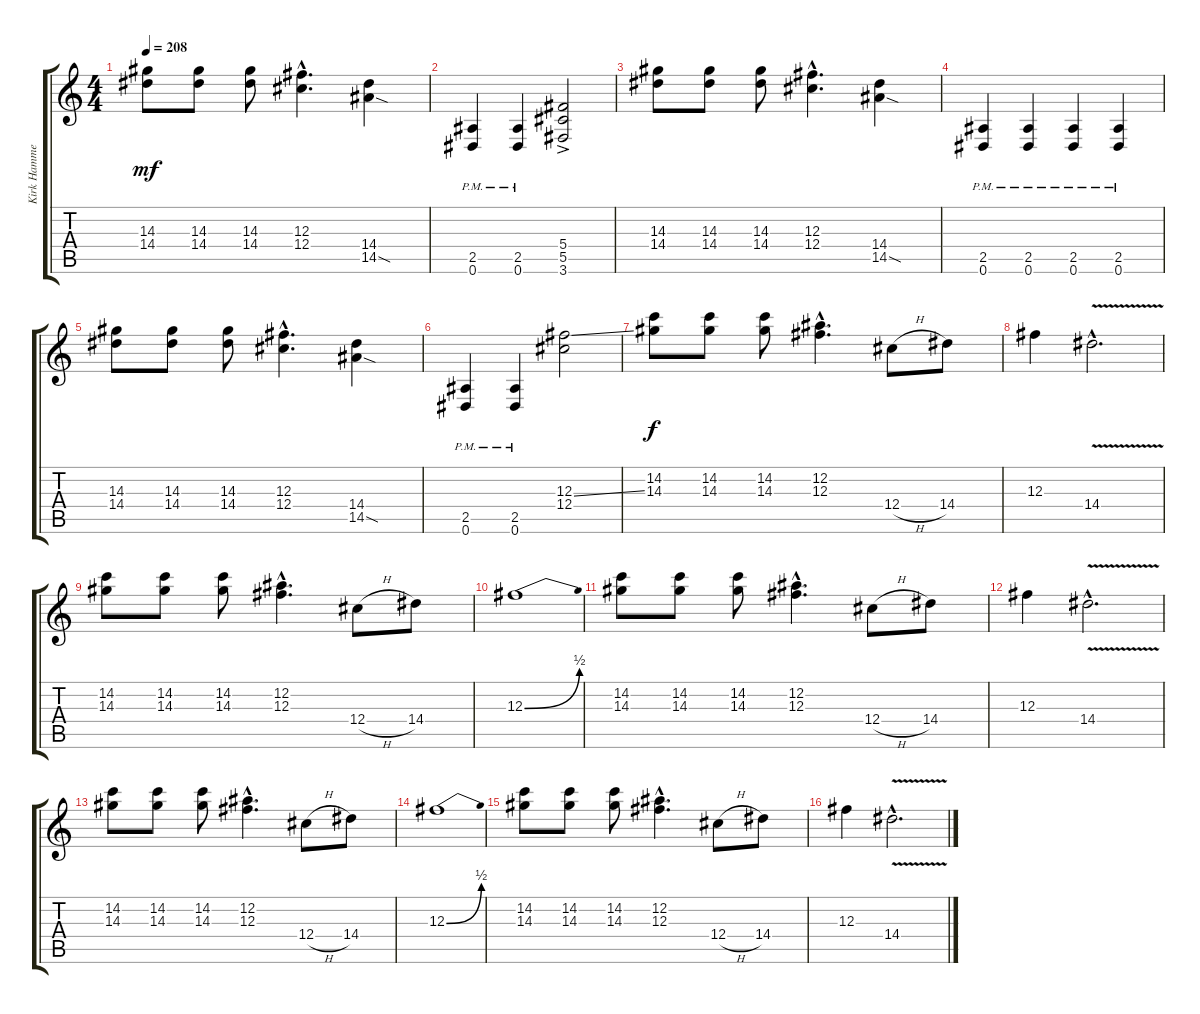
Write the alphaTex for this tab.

\track ("Kirk Hammett (Guitar 2)" "Kirk Hamme") {instrument distortionguitar}
\staff {score tabs}
\tuning (Eb4 Bb3 Gb3 Db3 Ab2 Eb2) {hide}
\ts (4 4)
\tempo 208
\clef g2
\ks c
(14.3 14.4).8{dy mf} (14.3 14.4).8 (14.3 14.4).8 (12.3{hac} 12.4{hac}).4{d} (14.4 14.5{sod}).4 |
(2.5{pm} 0.6{pm}).4 (2.5{pm} 0.6{pm}).4 (5.4{ac} 5.5{ac} 3.6{ac}).2 |
(14.3 14.4).8 (14.3 14.4).8 (14.3 14.4).8 (12.3{hac} 12.4{hac}).4{d} (14.4 14.5{sod}).4 |
(2.5{pm} 0.6).4 (2.5{pm} 0.6).4 (2.5{pm} 0.6).4 (2.5{pm} 0.6).4 |
(14.3 14.4).8 (14.3 14.4).8 (14.3 14.4).8 (12.3{hac} 12.4{hac}).4{d} (14.4 14.5{sod}).4 |
(2.5 0.6{pm}).4 (2.5 0.6{pm}).4 (12.3{ss} 12.4).2 |
(14.2 14.3).8{dy f} (14.2 14.3).8 (14.2 14.3).8 (12.2{hac} 12.3{hac}).4{d} 12.4{h}.8 14.4.8 |
12.3.4 14.4{v hac}.2{d} |
(14.2 14.3).8 (14.2 14.3).8 (14.2 14.3).8 (12.2{hac} 12.3{hac}).4{d} 12.4{h}.8 14.4.8 |
12.3{be (bend 0 0 60 2)}.1 |
(14.2 14.3).8 (14.2 14.3).8 (14.2 14.3).8 (12.2{hac} 12.3{hac}).4{d} 12.4{h}.8 14.4.8 |
12.3.4 14.4{v hac}.2{d} |
(14.2 14.3).8 (14.2 14.3).8 (14.2 14.3).8 (12.2{hac} 12.3{hac}).4{d} 12.4{h}.8 14.4.8 |
12.3{be (bend 0 0 60 2)}.1 |
(14.2 14.3).8 (14.2 14.3).8 (14.2 14.3).8 (12.2{hac} 12.3{hac}).4{d} 12.4{h}.8 14.4.8 |
12.3.4 14.4{v hac}.2{d}
